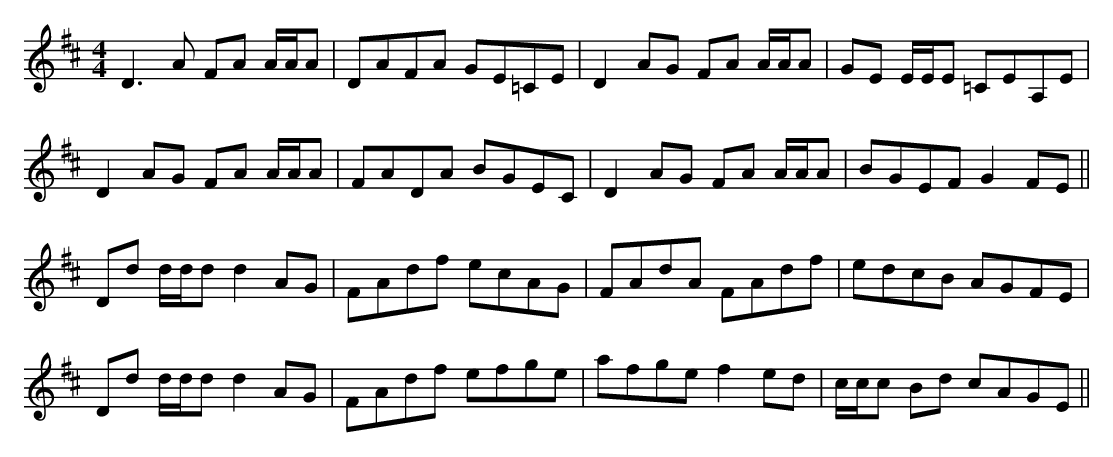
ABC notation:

X:1
M:4/4
K:D
D3 A FA A/A/A|DAFA GE=CE|D2 AG FA A/A/A|GE E/E/E =CEA,E|
D2 AG FA A/A/A|FADA BGEC|D2 AG FA A/A/A|BGEF G2 FE||
Dd d/d/d d2 AG|FAdf ecAG|FAdA FAdf|edcB AGFE|
Dd d/d/d d2 AG|FAdf efge|afge f2 ed|c/c/c Bd cAGE||
